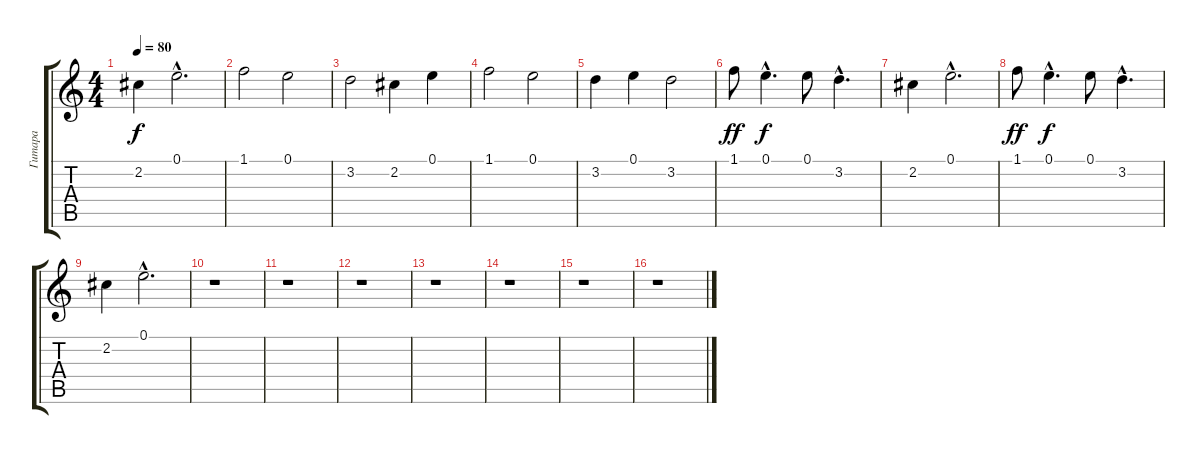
\track ("Гитара" "Гитара") {instrument electricguitarclean}
\staff {score tabs}
\tuning (E4 B3 G3 D3 A2 E2) {hide}
\ts (4 4)
\tempo 80
\clef g2
\ks c
2.2.4{dy f} 0.1{hac}.2{d} |
1.1.2{volume 9} 0.1.2 |
3.2.2 2.2.4 0.1.4 |
1.1.2 0.1.2 |
3.2.4 0.1.4 3.2.2 |
1.1.8{dy ff} 0.1{hac}.4{d dy f} 0.1.8 3.2{hac}.4{d} |
2.2.4 0.1{hac}.2{d} |
1.1.8{dy ff} 0.1{hac}.4{d dy f} 0.1.8 3.2{hac}.4{d} |
2.2.4 0.1{hac}.2{d} |
r.1 |
r.1 |
r.1 |
r.1 |
r.1 |
r.1 |
r.1
